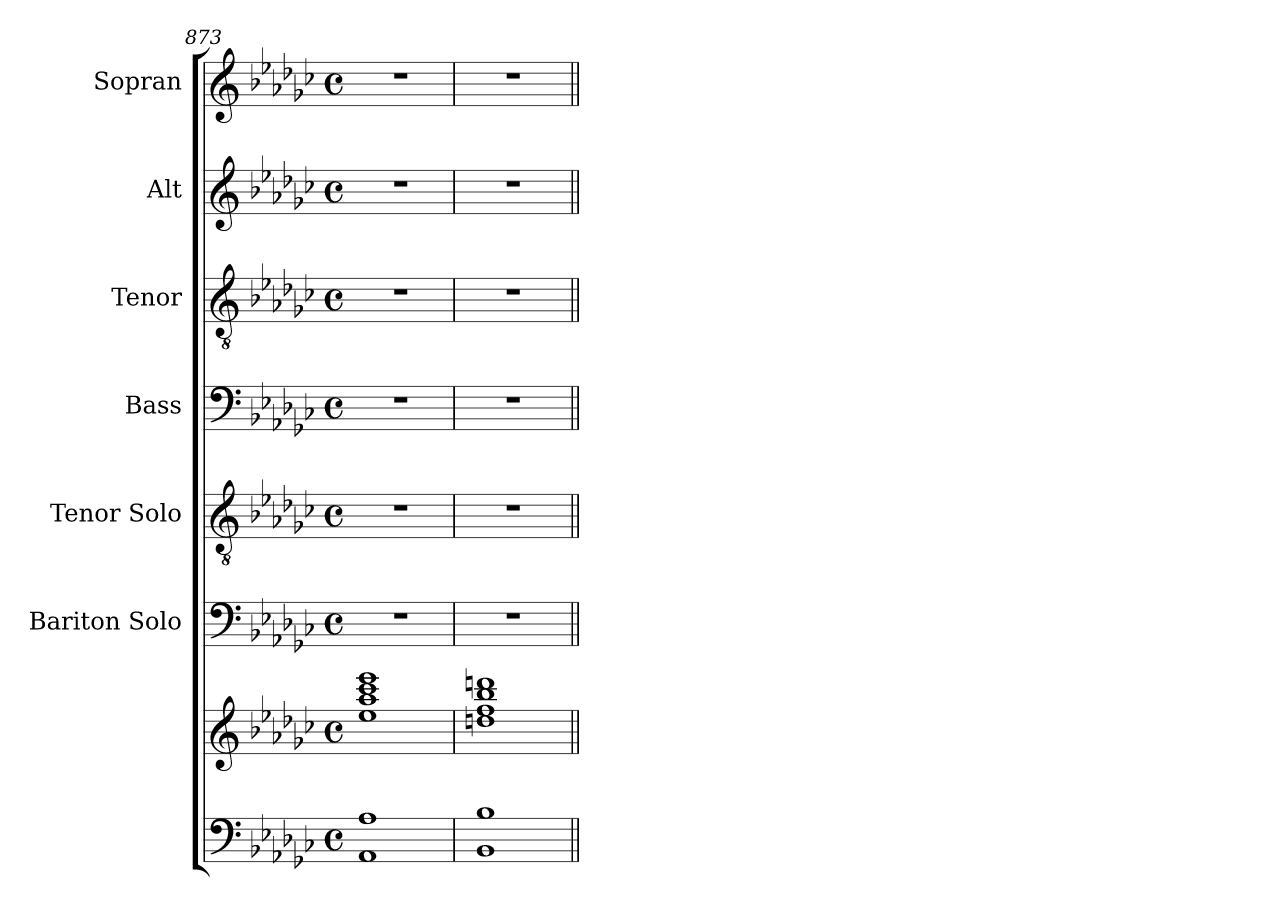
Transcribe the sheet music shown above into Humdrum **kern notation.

**kern	**kern	**kern	**kern	**kern	**kern	**kern	**kern
*part7	*part7	*part6	*part5	*part4	*part3	*part2	*part1
*staff8	*staff7	*staff6	*staff5	*staff4	*staff3	*staff2	*staff1
*	*	*I"Bariton Solo	*I"Tenor Solo	*I"Bass	*I"Tenor	*I"Alt	*I"Sopran
*	*	*	*	*I'B.	*I'T.	*I'A.	*I'S.
!!LO:LB:g=z
*clefF4	*clefG2	*clefF4	*clefGv2	*clefF4	*clefGv2	*clefG2	*clefG2
*k[b-e-a-d-g-c-]	*k[b-e-a-d-g-c-]	*k[b-e-a-d-g-c-]	*k[b-e-a-d-g-c-]	*k[b-e-a-d-g-c-]	*k[b-e-a-d-g-c-]	*k[b-e-a-d-g-c-]	*k[b-e-a-d-g-c-]
*G-:	*G-:	*G-:	*G-:	*G-:	*G-:	*G-:	*G-:
*M4/4	*M4/4	*M4/4	*M4/4	*M4/4	*M4/4	*M4/4	*M4/4
*met(c)	*met(c)	*met(c)	*met(c)	*met(c)	*met(c)	*met(c)	*met(c)
=873	=873	=873	=873	=873	=873	=873	=873
1AA- 1A-	1ee- 1aa- 1ccc- 1eee-	1r	1r	1r	1r	1r	1r
=874	=874	=874	=874	=874	=874	=874	=874
1BB- 1B-	1ddn 1ff 1bb- 1dddn	1r	1r	1r	1r	1r	1r
=||	=||	=||	=||	=||	=||	=||	=||
*-	*-	*-	*-	*-	*-	*-	*-
